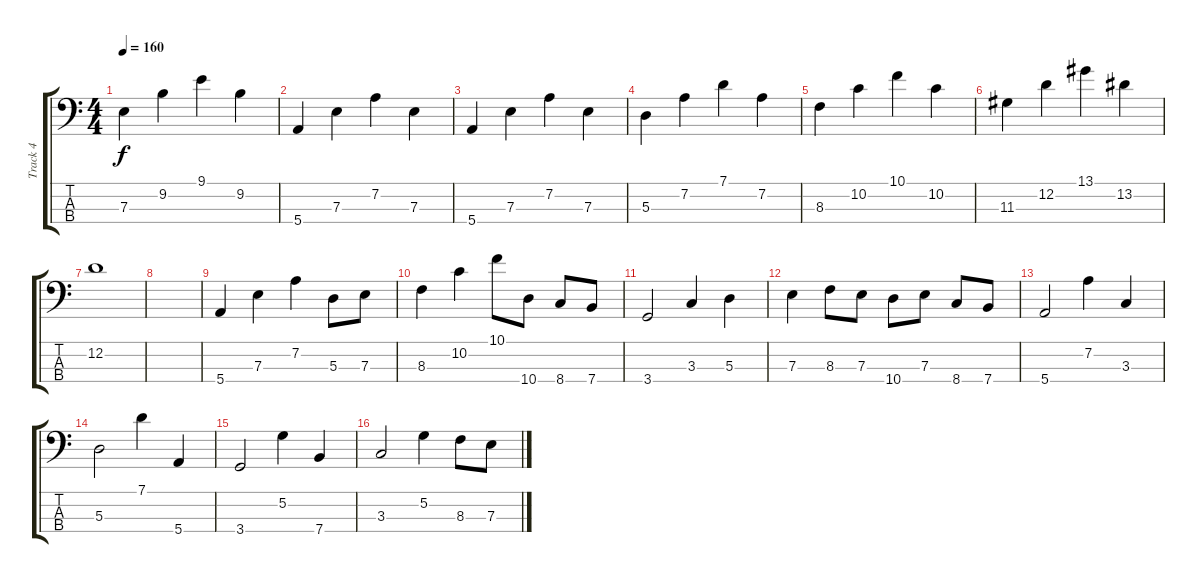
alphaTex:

\track ("Track 4" "Track 4") {instrument electricbassfinger}
\staff {score tabs}
\tuning (G2 D2 A1 E1) {hide}
\ts (4 4)
\tempo 160
\clef f4
\ks c
7.3.4{dy f} 9.2.4 9.1.4 9.2.4 |
5.4.4 7.3.4 7.2.4 7.3.4 |
5.4.4 7.3.4 7.2.4 7.3.4 |
5.3.4 7.2.4 7.1.4 7.2.4 |
8.3.4 10.2.4 10.1.4 10.2.4 |
11.3.4 12.2.4 13.1.4 13.2.4 |
12.2.1 |
|
5.4.4 7.3.4 7.2.4 5.3.8 7.3.8 |
8.3.4 10.2.4 10.1.8 10.4.8 8.4.8 7.4.8 |
3.4.2 3.3.4 5.3.4 |
7.3.4 8.3.8 7.3.8 10.4.8 7.3.8 8.4.8 7.4.8 |
5.4.2 7.2.4 3.3.4 |
5.3.2 7.1.4 5.4.4 |
3.4.2 5.2.4 7.4.4 |
3.3.2 5.2.4 8.3.8 7.3.8
